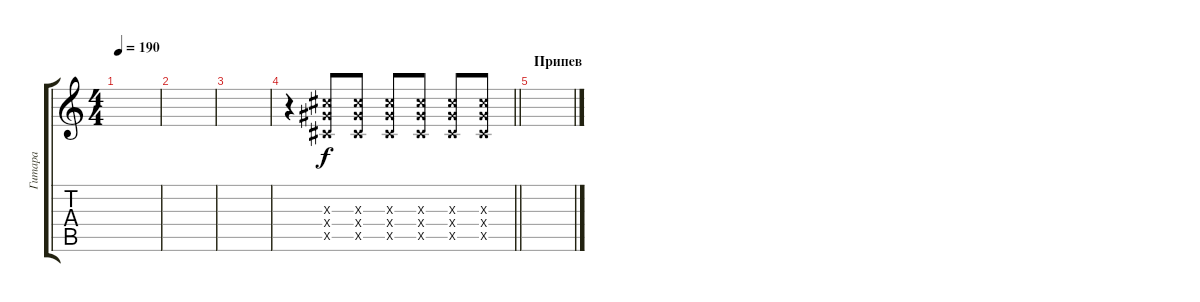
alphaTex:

\track ("Гитара" "Гитара") {instrument overdrivenguitar}
\staff {score tabs}
\tuning (E4 B3 G3 D3 A2 E2) {hide}
\ts (4 4)
\tempo 190
\clef g2
\ks c
|
|
|
\barLineRight lightlight
r.4 (6.3{x} 6.4{x} 4.5{x}).8 (6.3{x} 6.4{x} 4.5{x}).8 (6.3{x} 6.4{x} 4.5{x}).8 (6.3{x} 6.4{x} 4.5{x}).8 (6.3{x} 6.4{x} 4.5{x}).8 (6.3{x} 6.4{x} 4.5{x}).8 |
\section ("" "Припев")
